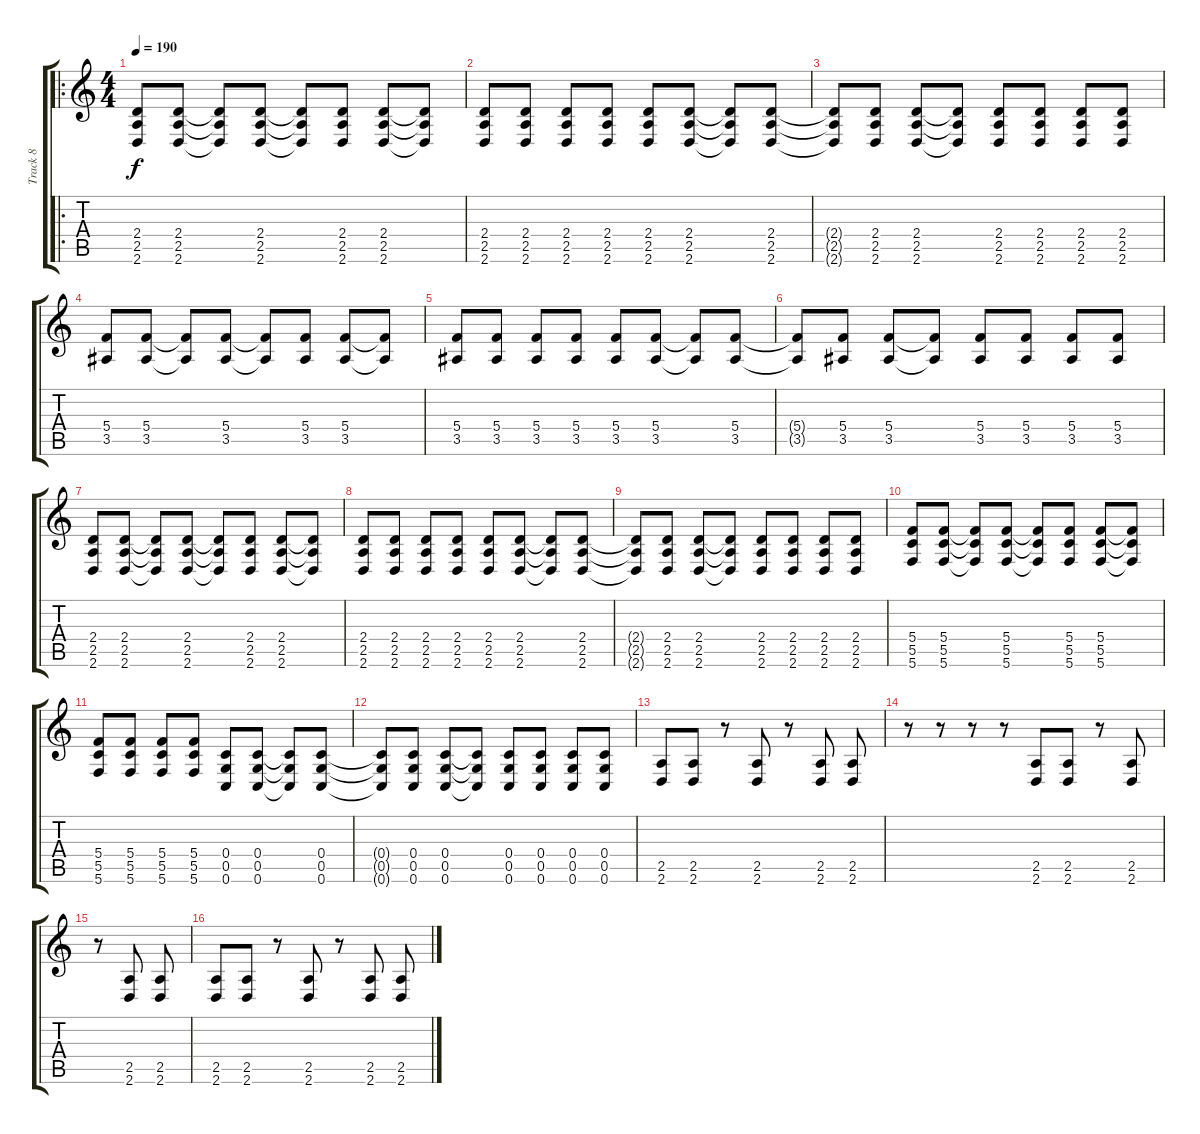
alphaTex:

\track ("Track 8" "Track 8") {instrument distortionguitar}
\staff {score tabs}
\tuning (D4 A3 F3 C3 G2 C2) {hide}
\ro
\ts (4 4)
\tempo 190
\clef g2
\ks c
(2.4 2.5 2.6).8{dy f} (2.4 2.5 2.6).8 (2.4{t} 2.5{t} 2.6{t}).8 (2.4 2.5 2.6).8 (2.4{t} 2.5{t} 2.6{t}).8 (2.4 2.5 2.6).8 (2.4 2.5 2.6).8 (2.4{t} 2.5{t} 2.6{t}).8 |
(2.4 2.5 2.6).8 (2.4 2.5 2.6).8 (2.4 2.5 2.6).8 (2.4 2.5 2.6).8 (2.4 2.5 2.6).8 (2.4 2.5 2.6).8 (2.4{t} 2.5{t} 2.6{t}).8 (2.4 2.5 2.6).8 |
(2.4{t} 2.5{t} 2.6{t}).8 (2.4 2.5 2.6).8 (2.4 2.5 2.6).8 (2.4{t} 2.5{t} 2.6{t}).8 (2.4 2.5 2.6).8 (2.4 2.5 2.6).8 (2.4 2.5 2.6).8 (2.4 2.5 2.6).8 |
(5.4 3.5).8 (5.4 3.5).8 (5.4{t} 3.5{t}).8 (5.4 3.5).8 (5.4{t} 3.5{t}).8 (5.4 3.5).8 (5.4 3.5).8 (5.4{t} 3.5{t}).8 |
(5.4 3.5).8 (5.4 3.5).8 (5.4 3.5).8 (5.4 3.5).8 (5.4 3.5).8 (5.4 3.5).8 (5.4{t} 3.5{t}).8 (5.4 3.5).8 |
(5.4{t} 3.5{t}).8 (5.4 3.5).8 (5.4 3.5).8 (5.4{t} 3.5{t}).8 (5.4 3.5).8 (5.4 3.5).8 (5.4 3.5).8 (5.4 3.5).8 |
(2.4 2.5 2.6).8 (2.4 2.5 2.6).8 (2.4{t} 2.5{t} 2.6{t}).8 (2.4 2.5 2.6).8 (2.4{t} 2.5{t} 2.6{t}).8 (2.4 2.5 2.6).8 (2.4 2.5 2.6).8 (2.4{t} 2.5{t} 2.6{t}).8 |
(2.4 2.5 2.6).8 (2.4 2.5 2.6).8 (2.4 2.5 2.6).8 (2.4 2.5 2.6).8 (2.4 2.5 2.6).8 (2.4 2.5 2.6).8 (2.4{t} 2.5{t} 2.6{t}).8 (2.4 2.5 2.6).8 |
(2.4{t} 2.5{t} 2.6{t}).8 (2.4 2.5 2.6).8 (2.4 2.5 2.6).8 (2.4{t} 2.5{t} 2.6{t}).8 (2.4 2.5 2.6).8 (2.4 2.5 2.6).8 (2.4 2.5 2.6).8 (2.4 2.5 2.6).8 |
(5.4 5.5 5.6).8 (5.4 5.5 5.6).8 (5.4{t} 5.5{t} 5.6{t}).8 (5.4 5.5 5.6).8 (5.4{t} 5.5{t} 5.6{t}).8 (5.4 5.5 5.6).8 (5.4 5.5 5.6).8 (5.4{t} 5.5{t} 5.6{t}).8 |
(5.4 5.5 5.6).8 (5.4 5.5 5.6).8 (5.4 5.5 5.6).8 (5.4 5.5 5.6).8 (0.4 0.5 0.6).8 (0.4 0.5 0.6).8 (0.4{t} 0.5{t} 0.6{t}).8 (0.4 0.5 0.6).8 |
(0.4{t} 0.5{t} 0.6{t}).8 (0.4 0.5 0.6).8 (0.4 0.5 0.6).8 (0.4{t} 0.5{t} 0.6{t}).8 (0.4 0.5 0.6).8 (0.4 0.5 0.6).8 (0.4 0.5 0.6).8 (0.4 0.5 0.6).8 |
(2.5 2.6).8 (2.5 2.6).8 r.8 (2.5 2.6).8 r.8 (2.5 2.6).8 (2.5 2.6).8 |
r.8 r.8 r.8 r.8 (2.5 2.6).8 (2.5 2.6).8 r.8 (2.5 2.6).8 |
r.8 (2.5 2.6).8 (2.5 2.6).8 |
(2.5 2.6).8 (2.5 2.6).8 r.8 (2.5 2.6).8 r.8 (2.5 2.6).8 (2.5 2.6).8
